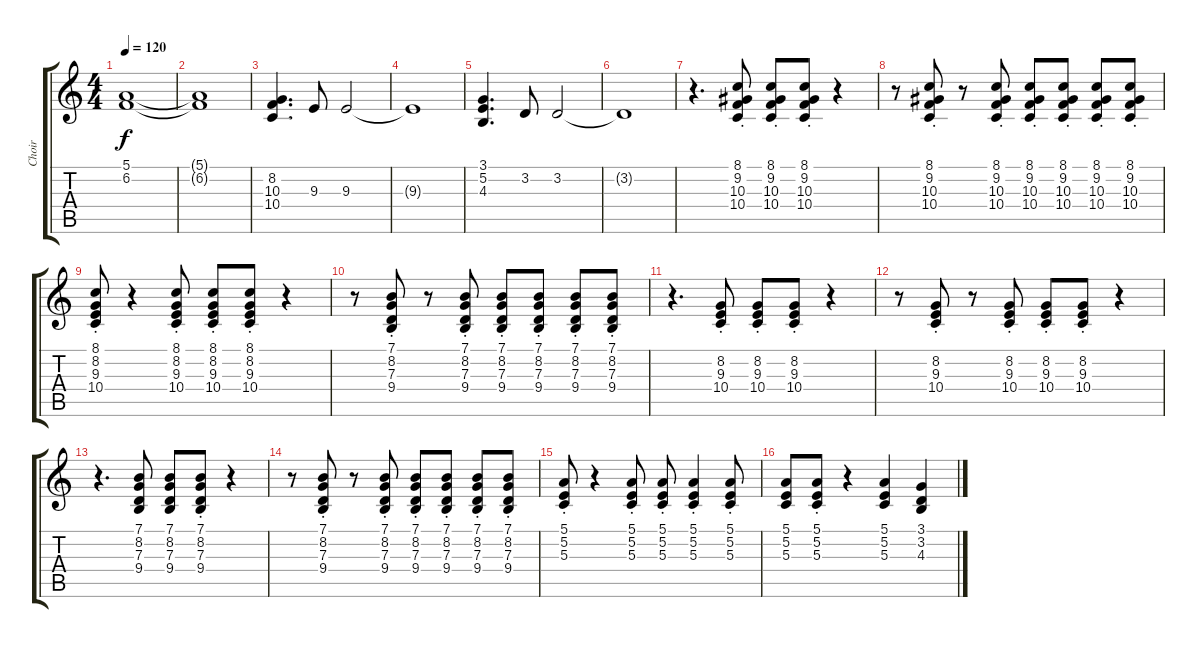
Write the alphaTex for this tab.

\track ("Choir" "Choir") {instrument voiceoohs}
\staff {score tabs}
\tuning (E4 B3 G3 D3 A2 E2) {hide}
\ts (4 4)
\tempo 120
\clef g2
\ks c
(5.1 6.2).1{dy f} |
(5.1{t} 6.2{t}).1 |
(8.2 10.3 10.4).4{d} 9.3.8 9.3.2 |
9.3{t}.1 |
(3.1 5.2 4.3).4{d} 3.2.8 3.2.2 |
3.2{t}.1 |
r.4{d} (8.1{st} 9.2{st} 10.3{st} 10.4{st}).8 (8.1{st} 9.2{st} 10.3{st} 10.4{st}).8 (8.1{st} 9.2{st} 10.3{st} 10.4{st}).8 r.4 |
r.8 (8.1{st} 9.2{st} 10.3{st} 10.4{st}).8 r.8 (8.1{st} 9.2{st} 10.3{st} 10.4{st}).8 (8.1{st} 9.2{st} 10.3{st} 10.4{st}).8 (8.1{st} 9.2{st} 10.3{st} 10.4{st}).8 (8.1{st} 9.2{st} 10.3{st} 10.4{st}).8 (8.1{st} 9.2{st} 10.3{st} 10.4{st}).8 |
(8.1{st} 8.2{st} 9.3{st} 10.4{st}).8 r.4 (8.1{st} 8.2{st} 9.3{st} 10.4{st}).8 (8.1{st} 8.2{st} 9.3{st} 10.4{st}).8 (8.1{st} 8.2{st} 9.3{st} 10.4{st}).8 r.4 |
r.8 (7.1{st} 8.2{st} 7.3{st} 9.4{st}).8 r.8 (7.1{st} 8.2{st} 7.3{st} 9.4{st}).8 (7.1{st} 8.2{st} 7.3{st} 9.4{st}).8 (7.1{st} 8.2{st} 7.3{st} 9.4{st}).8 (7.1{st} 8.2{st} 7.3{st} 9.4{st}).8 (7.1{st} 8.2{st} 7.3{st} 9.4{st}).8 |
r.4{d} (8.2{st} 9.3{st} 10.4{st}).8 (8.2{st} 9.3{st} 10.4{st}).8 (8.2{st} 9.3{st} 10.4{st}).8 r.4 |
r.8 (8.2{st} 9.3{st} 10.4{st}).8 r.8 (8.2{st} 9.3{st} 10.4{st}).8 (8.2{st} 9.3{st} 10.4{st}).8 (8.2{st} 9.3{st} 10.4{st}).8 r.4 |
r.4{d} (7.1 8.2 7.3 9.4).8 (7.1 8.2 7.3 9.4).8 (7.1{st} 8.2{st} 7.3{st} 9.4{st}).8 r.4 |
r.8 (7.1{st} 8.2{st} 7.3{st} 9.4{st}).8 r.8 (7.1{st} 8.2{st} 7.3{st} 9.4{st}).8 (7.1{st} 8.2{st} 7.3{st} 9.4{st}).8 (7.1{st} 8.2{st} 7.3{st} 9.4{st}).8 (7.1{st} 8.2{st} 7.3{st} 9.4{st}).8 (7.1{st} 8.2{st} 7.3{st} 9.4{st}).8 |
(5.1{st} 5.2{st} 5.3{st}).8 r.4 (5.1{st} 5.2{st} 5.3{st}).8 (5.1{st} 5.2{st} 5.3{st}).8 (5.1{st} 5.2{st} 5.3{st}).4 (5.1{st} 5.2{st} 5.3{st}).8 |
(5.1 5.2 5.3).8 (5.1{st} 5.2{st} 5.3{st}).8 r.4 (5.1 5.2 5.3).4 (3.1 3.2 4.3).4
